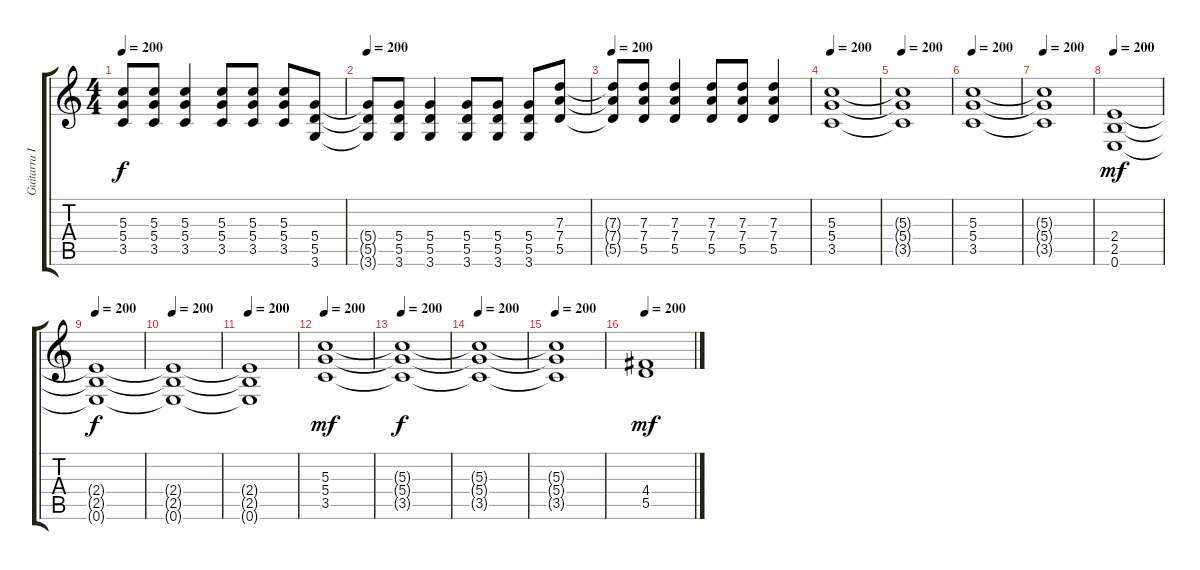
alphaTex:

\track ("Guitarra I" "Guitarra I") {instrument overdrivenguitar}
\staff {score tabs}
\tuning (E4 B3 G3 D3 A2 E2) {hide}
\ts (4 4)
\tempo 200
\clef g2
\ks c
(5.3 5.4 3.5).8{dy f} (5.3 5.4 3.5).8 (5.3 5.4 3.5).4 (5.3 5.4 3.5).8 (5.3 5.4 3.5).8 (5.3 5.4 3.5).8 (5.4 5.5 3.6).8 |
\tempo 200
(5.4{t} 5.5{t} 3.6{t}).8 (5.4 5.5 3.6).8 (5.4 5.5 3.6).4 (5.4 5.5 3.6).8 (5.4 5.5 3.6).8 (5.4 5.5 3.6).8 (7.3 7.4 5.5).8 |
\tempo 200
(7.3{t} 7.4{t} 5.5{t}).8 (7.3 7.4 5.5).8 (7.3 7.4 5.5).4 (7.3 7.4 5.5).8 (7.3 7.4 5.5).8 (7.3 7.4 5.5).4 |
\tempo 200
(5.3 5.4 3.5).1 |
\tempo 200
(5.3{t} 5.4{t} 3.5{t}).1 |
\tempo 200
(5.3 5.4 3.5).1 |
\tempo 200
(5.3{t} 5.4{t} 3.5{t}).1 |
\tempo 200
(2.4 2.5 0.6).1{dy mf} |
\tempo 200
(2.4{t} 2.5{t} 0.6{t}).1{dy f} |
\tempo 200
(2.4{t} 2.5{t} 0.6{t}).1 |
\tempo 200
(2.4{t} 2.5{t} 0.6{t}).1 |
\tempo 200
(5.3 5.4 3.5).1{dy mf} |
\tempo 200
(5.3{t} 5.4{t} 3.5{t}).1{dy f} |
\tempo 200
(5.3{t} 5.4{t} 3.5{t}).1 |
\tempo 200
(5.3{t} 5.4{t} 3.5{t}).1 |
\tempo 200
(4.4 5.5).1{dy mf}
